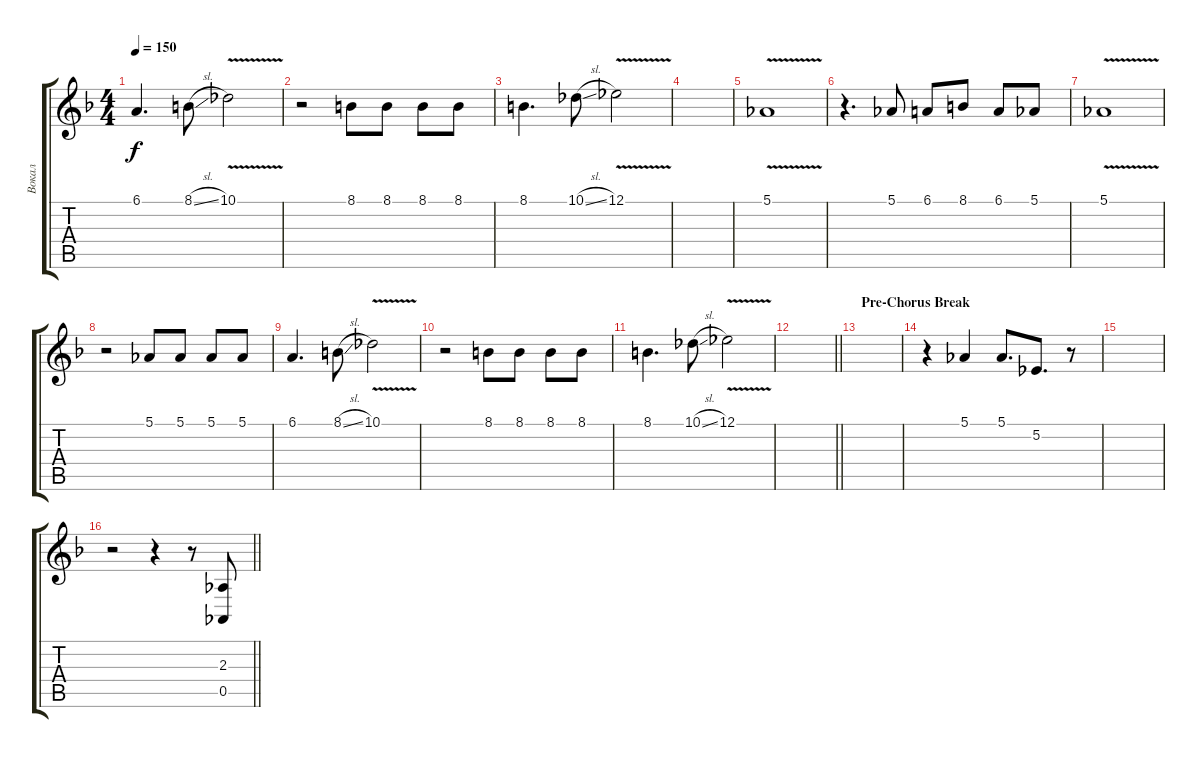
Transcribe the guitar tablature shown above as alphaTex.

\track ("Вокал" "Вокал") {instrument trumpet}
\staff {score tabs}
\tuning (Eb4 Bb3 Gb3 Db3 Ab2 Eb2) {hide}
\ts (4 4)
\tempo 150
\clef g2
\ks dminor
6.1.4{d dy f} 8.1{sl}.8 10.1{v}.2 |
r.2 8.1.8 8.1.8 8.1.8 8.1.8 |
8.1.4{d} 10.1{sl}.8 12.1{v}.2 |
|
5.1{v}.1 |
r.4{d} 5.1.8 6.1.8 8.1.8 6.1.8 5.1.8 |
5.1{v}.1 |
r.2 5.1.8 5.1.8 5.1.8 5.1.8 |
6.1.4{d} 8.1{sl}.8 10.1{v}.2 |
r.2 8.1.8 8.1.8 8.1.8 8.1.8 |
8.1.4{d} 10.1{sl}.8 12.1{v}.2 |
\barLineRight lightlight
|
\section ("" "Pre-Chorus Break")
|
r.4 5.1.4 5.1.8{d} 5.2.8{d} r.8 |
|
\barLineRight lightlight
r.2 r.4 r.8 (2.3 0.5).8
